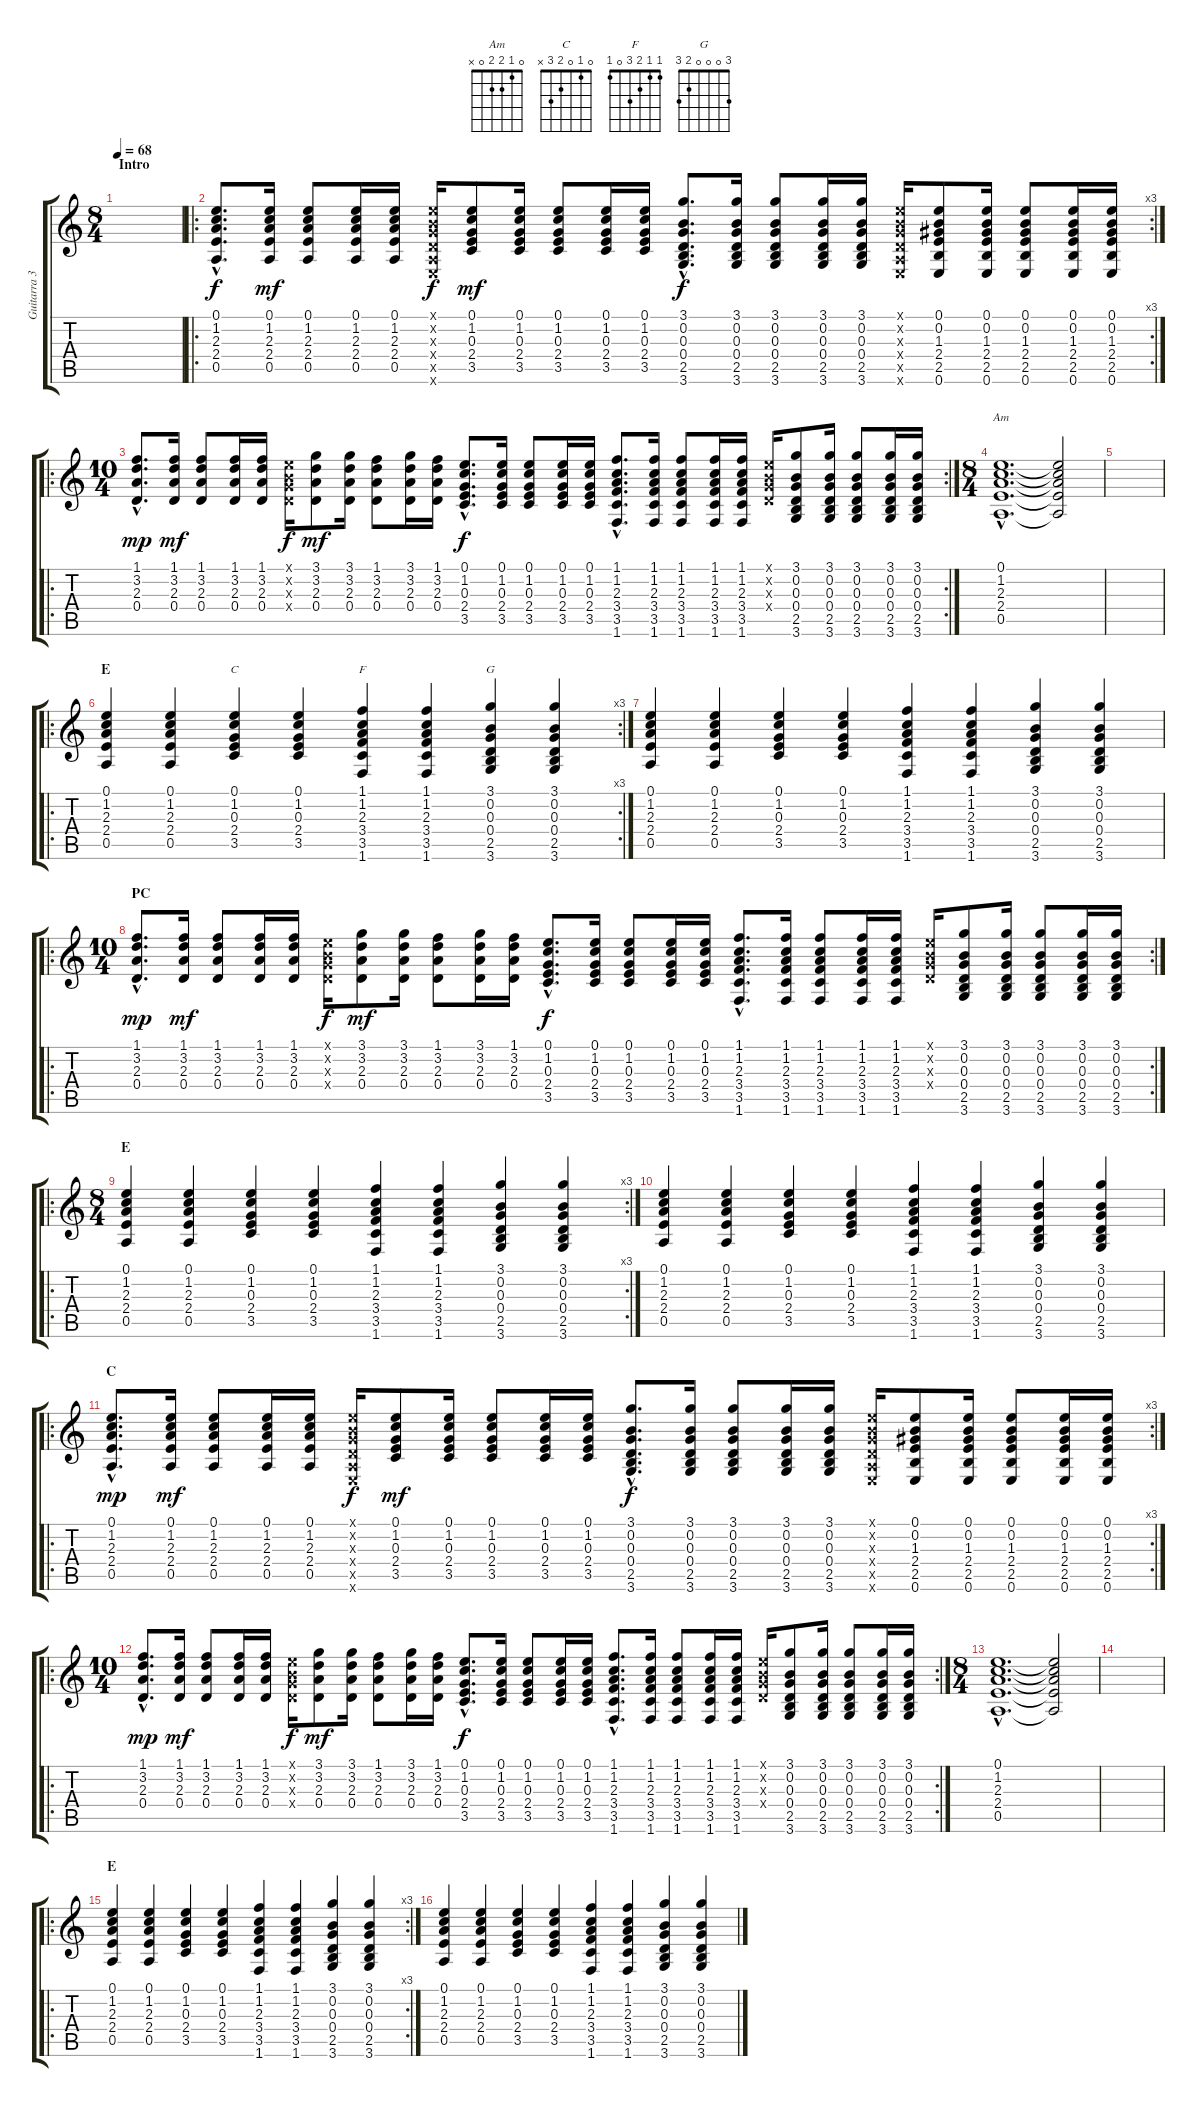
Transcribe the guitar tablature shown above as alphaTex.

\track ("Guitarra 3" "Guitarra 3") {instrument acousticguitarnylon}
\staff {score tabs}
\tuning (E4 B3 G3 D3 A2 E2) {hide}
\chord ("Am" 0 1 2 2 0 x)
\chord ("C" 0 1 0 2 3 x)
\chord ("F" 1 1 2 3 0 1) {barre 0}
\chord ("G" 3 0 0 0 2 3)
\ts (8 4)
\section ("" "Intro")
\tempo 68
\clef g2
\ks c
|
\ro
\rc 3
(0.1{hac} 1.2{hac} 2.3{hac} 2.4{hac} 0.5{hac}).8{d} (0.1 1.2 2.3 2.4 0.5).16{dy mf} (0.1 1.2 2.3 2.4 0.5).8 (0.1 1.2 2.3 2.4 0.5).16 (0.1 1.2 2.3 2.4 0.5).16 (0.1{x} 0.2{x} 0.3{x} 0.4{x} 0.5{x} 0.6{x}).16{dy f} (0.1 1.2 0.3 2.4 3.5).8{dy mf} (0.1 1.2 0.3 2.4 3.5).16 (0.1 1.2 0.3 2.4 3.5).8 (0.1 1.2 0.3 2.4 3.5).16 (0.1 1.2 0.3 2.4 3.5).16 (3.1{hac} 0.2{hac} 0.3{hac} 0.4{hac} 2.5{hac} 3.6{hac}).8{d dy f} (3.1 0.2 0.3 0.4 2.5 3.6).16 (3.1 0.2 0.3 0.4 2.5 3.6).8 (3.1 0.2 0.3 0.4 2.5 3.6).16 (3.1 0.2 0.3 0.4 2.5 3.6).16 (0.1{x} 0.2{x} 0.3{x} 0.4{x} 0.5{x} 0.6{x}).16 (0.1 0.2 1.3 2.4 2.5 0.6).8 (0.1 0.2 1.3 2.4 2.5 0.6).16 (0.1 0.2 1.3 2.4 2.5 0.6).8 (0.1 0.2 1.3 2.4 2.5 0.6).16 (0.1 0.2 1.3 2.4 2.5 0.6).16 |
\ro
\rc 2
\ts (10 4)
(1.1{hac} 3.2{hac} 2.3{hac} 0.4{hac}).8{d dy mp} (1.1 3.2 2.3 0.4).16{dy mf} (1.1 3.2 2.3 0.4).8 (1.1 3.2 2.3 0.4).16 (1.1 3.2 2.3 0.4).16 (0.1{x} 0.2{x} 0.3{x} 0.4{x}).16{dy f} (3.1 3.2 2.3 0.4).8{dy mf} (3.1 3.2 2.3 0.4).16 (1.1 3.2 2.3 0.4).8 (3.1 3.2 2.3 0.4).16 (1.1 3.2 2.3 0.4).16 (0.1{hac} 1.2{hac} 0.3{hac} 2.4{hac} 3.5{hac}).8{d dy f} (0.1 1.2 0.3 2.4 3.5).16 (0.1 1.2 0.3 2.4 3.5).8 (0.1 1.2 0.3 2.4 3.5).16 (0.1 1.2 0.3 2.4 3.5).16 (1.1{hac} 1.2{hac} 2.3{hac} 3.4{hac} 3.5{hac} 1.6{hac}).8{d} (1.1 1.2 2.3 3.4 3.5 1.6).16 (1.1 1.2 2.3 3.4 3.5 1.6).8 (1.1 1.2 2.3 3.4 3.5 1.6).16 (1.1 1.2 2.3 3.4 3.5 1.6).16 (0.1{x} 0.2{x} 0.3{x} 0.4{x}).16 (3.1 0.2 0.3 0.4 2.5 3.6).8 (3.1 0.2 0.3 0.4 2.5 3.6).16 (3.1 0.2 0.3 0.4 2.5 3.6).8 (3.1 0.2 0.3 0.4 2.5 3.6).16 (3.1 0.2 0.3 0.4 2.5 3.6).16 |
\ts (8 4)
(0.1{hac} 1.2{hac} 2.3{hac} 2.4{hac} 0.5{hac}).1{d ch "Am" volume 0} (0.1{t} 1.2{t} 2.3{t} 2.4{t} 0.5{t}).2 |
|
\ro
\rc 3
\section ("" "E")
(0.1 1.2 2.3 2.4 0.5).4{volume 13} (0.1 1.2 2.3 2.4 0.5).4 (0.1 1.2 0.3 2.4 3.5).4{ch "C"} (0.1 1.2 0.3 2.4 3.5).4 (1.1 1.2 2.3 3.4 3.5 1.6).4{ch "F"} (1.1 1.2 2.3 3.4 3.5 1.6).4 (3.1 0.2 0.3 0.4 2.5 3.6).4{ch "G"} (3.1 0.2 0.3 0.4 2.5 3.6).4 |
(0.1 1.2 2.3 2.4 0.5).4{volume 13} (0.1 1.2 2.3 2.4 0.5).4 (0.1 1.2 0.3 2.4 3.5).4 (0.1 1.2 0.3 2.4 3.5).4 (1.1 1.2 2.3 3.4 3.5 1.6).4 (1.1 1.2 2.3 3.4 3.5 1.6).4 (3.1 0.2 0.3 0.4 2.5 3.6).4 (3.1 0.2 0.3 0.4 2.5 3.6).4 |
\ro
\rc 2
\ts (10 4)
\section ("" "PC")
(1.1{hac} 3.2{hac} 2.3{hac} 0.4{hac}).8{d dy mp} (1.1 3.2 2.3 0.4).16{dy mf} (1.1 3.2 2.3 0.4).8 (1.1 3.2 2.3 0.4).16 (1.1 3.2 2.3 0.4).16 (0.1{x} 0.2{x} 0.3{x} 0.4{x}).16{dy f} (3.1 3.2 2.3 0.4).8{dy mf} (3.1 3.2 2.3 0.4).16 (1.1 3.2 2.3 0.4).8 (3.1 3.2 2.3 0.4).16 (1.1 3.2 2.3 0.4).16 (0.1{hac} 1.2{hac} 0.3{hac} 2.4{hac} 3.5{hac}).8{d dy f} (0.1 1.2 0.3 2.4 3.5).16 (0.1 1.2 0.3 2.4 3.5).8 (0.1 1.2 0.3 2.4 3.5).16 (0.1 1.2 0.3 2.4 3.5).16 (1.1{hac} 1.2{hac} 2.3{hac} 3.4{hac} 3.5{hac} 1.6{hac}).8{d} (1.1 1.2 2.3 3.4 3.5 1.6).16 (1.1 1.2 2.3 3.4 3.5 1.6).8 (1.1 1.2 2.3 3.4 3.5 1.6).16 (1.1 1.2 2.3 3.4 3.5 1.6).16 (0.1{x} 0.2{x} 0.3{x} 0.4{x}).16 (3.1 0.2 0.3 0.4 2.5 3.6).8 (3.1 0.2 0.3 0.4 2.5 3.6).16 (3.1 0.2 0.3 0.4 2.5 3.6).8 (3.1 0.2 0.3 0.4 2.5 3.6).16 (3.1 0.2 0.3 0.4 2.5 3.6).16 |
\ro
\rc 3
\ts (8 4)
\section ("" "E")
(0.1 1.2 2.3 2.4 0.5).4{volume 13} (0.1 1.2 2.3 2.4 0.5).4 (0.1 1.2 0.3 2.4 3.5).4 (0.1 1.2 0.3 2.4 3.5).4 (1.1 1.2 2.3 3.4 3.5 1.6).4 (1.1 1.2 2.3 3.4 3.5 1.6).4 (3.1 0.2 0.3 0.4 2.5 3.6).4 (3.1 0.2 0.3 0.4 2.5 3.6).4 |
(0.1 1.2 2.3 2.4 0.5).4{volume 13} (0.1 1.2 2.3 2.4 0.5).4 (0.1 1.2 0.3 2.4 3.5).4 (0.1 1.2 0.3 2.4 3.5).4 (1.1 1.2 2.3 3.4 3.5 1.6).4 (1.1 1.2 2.3 3.4 3.5 1.6).4 (3.1 0.2 0.3 0.4 2.5 3.6).4 (3.1 0.2 0.3 0.4 2.5 3.6).4 |
\ro
\rc 3
\section ("" "C")
(0.1{hac} 1.2{hac} 2.3{hac} 2.4{hac} 0.5{hac}).8{d dy mp} (0.1 1.2 2.3 2.4 0.5).16{dy mf} (0.1 1.2 2.3 2.4 0.5).8 (0.1 1.2 2.3 2.4 0.5).16 (0.1 1.2 2.3 2.4 0.5).16 (0.1{x} 0.2{x} 0.3{x} 0.4{x} 0.5{x} 0.6{x}).16{dy f} (0.1 1.2 0.3 2.4 3.5).8{dy mf} (0.1 1.2 0.3 2.4 3.5).16 (0.1 1.2 0.3 2.4 3.5).8 (0.1 1.2 0.3 2.4 3.5).16 (0.1 1.2 0.3 2.4 3.5).16 (3.1{hac} 0.2{hac} 0.3{hac} 0.4{hac} 2.5{hac} 3.6{hac}).8{d dy f} (3.1 0.2 0.3 0.4 2.5 3.6).16 (3.1 0.2 0.3 0.4 2.5 3.6).8 (3.1 0.2 0.3 0.4 2.5 3.6).16 (3.1 0.2 0.3 0.4 2.5 3.6).16 (0.1{x} 0.2{x} 0.3{x} 0.4{x} 0.5{x} 0.6{x}).16 (0.1 0.2 1.3 2.4 2.5 0.6).8 (0.1 0.2 1.3 2.4 2.5 0.6).16 (0.1 0.2 1.3 2.4 2.5 0.6).8 (0.1 0.2 1.3 2.4 2.5 0.6).16 (0.1 0.2 1.3 2.4 2.5 0.6).16 |
\ro
\rc 2
\ts (10 4)
(1.1{hac} 3.2{hac} 2.3{hac} 0.4{hac}).8{d dy mp} (1.1 3.2 2.3 0.4).16{dy mf} (1.1 3.2 2.3 0.4).8 (1.1 3.2 2.3 0.4).16 (1.1 3.2 2.3 0.4).16 (0.1{x} 0.2{x} 0.3{x} 0.4{x}).16{dy f} (3.1 3.2 2.3 0.4).8{dy mf} (3.1 3.2 2.3 0.4).16 (1.1 3.2 2.3 0.4).8 (3.1 3.2 2.3 0.4).16 (1.1 3.2 2.3 0.4).16 (0.1{hac} 1.2{hac} 0.3{hac} 2.4{hac} 3.5{hac}).8{d dy f} (0.1 1.2 0.3 2.4 3.5).16 (0.1 1.2 0.3 2.4 3.5).8 (0.1 1.2 0.3 2.4 3.5).16 (0.1 1.2 0.3 2.4 3.5).16 (1.1{hac} 1.2{hac} 2.3{hac} 3.4{hac} 3.5{hac} 1.6{hac}).8{d} (1.1 1.2 2.3 3.4 3.5 1.6).16 (1.1 1.2 2.3 3.4 3.5 1.6).8 (1.1 1.2 2.3 3.4 3.5 1.6).16 (1.1 1.2 2.3 3.4 3.5 1.6).16 (0.1{x} 0.2{x} 0.3{x} 0.4{x}).16 (3.1 0.2 0.3 0.4 2.5 3.6).8 (3.1 0.2 0.3 0.4 2.5 3.6).16 (3.1 0.2 0.3 0.4 2.5 3.6).8 (3.1 0.2 0.3 0.4 2.5 3.6).16 (3.1 0.2 0.3 0.4 2.5 3.6).16 |
\ts (8 4)
(0.1{hac} 1.2{hac} 2.3{hac} 2.4{hac} 0.5{hac}).1{d volume 0} (0.1{t} 1.2{t} 2.3{t} 2.4{t} 0.5{t}).2 |
|
\ro
\rc 3
\section ("" "E")
(0.1 1.2 2.3 2.4 0.5).4{volume 13} (0.1 1.2 2.3 2.4 0.5).4 (0.1 1.2 0.3 2.4 3.5).4 (0.1 1.2 0.3 2.4 3.5).4 (1.1 1.2 2.3 3.4 3.5 1.6).4 (1.1 1.2 2.3 3.4 3.5 1.6).4 (3.1 0.2 0.3 0.4 2.5 3.6).4 (3.1 0.2 0.3 0.4 2.5 3.6).4 |
(0.1 1.2 2.3 2.4 0.5).4{volume 13} (0.1 1.2 2.3 2.4 0.5).4 (0.1 1.2 0.3 2.4 3.5).4 (0.1 1.2 0.3 2.4 3.5).4 (1.1 1.2 2.3 3.4 3.5 1.6).4 (1.1 1.2 2.3 3.4 3.5 1.6).4 (3.1 0.2 0.3 0.4 2.5 3.6).4 (3.1 0.2 0.3 0.4 2.5 3.6).4
